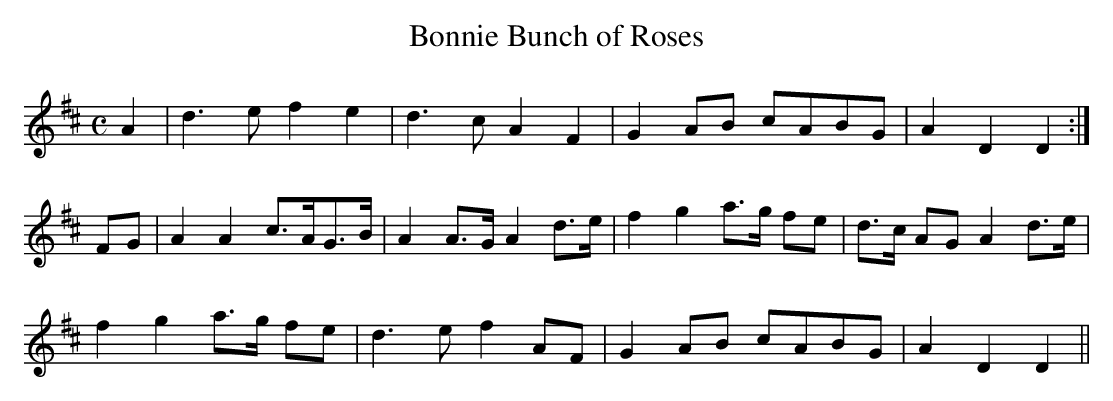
X:1
T: Bonnie Bunch of Roses
M: C
L: 1/8
K: D
A2|d3 e f2 e2|d3 c A2 F2|G2 AB cABG|A2 D2 D2:|
FG|A2 A2 c>AG>B|A2 A>G A2 d>e|f2 g2 a>g fe|d>c AG A2 d>e|
f2 g2 a>g fe|d3 e f2 AF|G2 AB cABG|A2 D2 D2||
